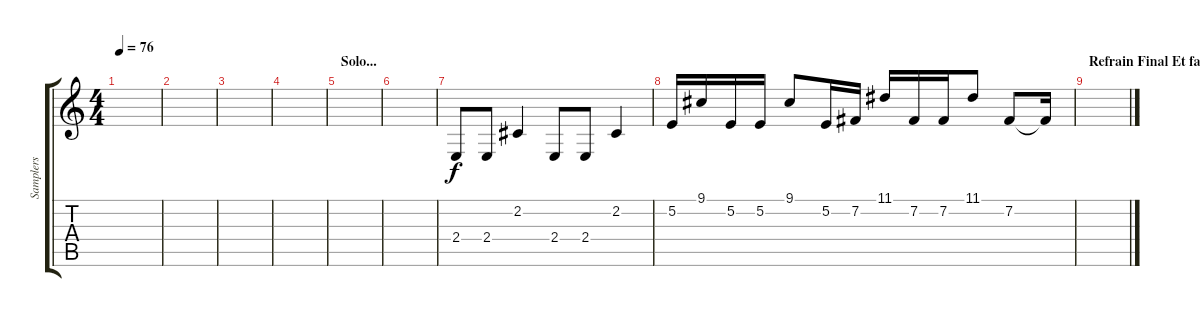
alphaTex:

\track ("Samplers" "Samplers") {instrument vibraphone}
\staff {score tabs}
\tuning (E4 B3 G3 D3 A2 E2) {hide}
\ts (4 4)
\tempo 76
\clef g2
\ks c
|
|
|
|
\section ("" "Solo...")
|
|
2.4.8{instrument overdrivenguitar} 2.4.8 2.2.4 2.4.8 2.4.8 2.2.4 |
5.2.16{instrument overdrivenguitar} 9.1.16 5.2.16 5.2.16 9.1.8 5.2.16 7.2.16 11.1.16 7.2.16 7.2.16 11.1.8 7.2.8 7.2{t}.16 |
\section ("" "Refrain Final Et fade out")
